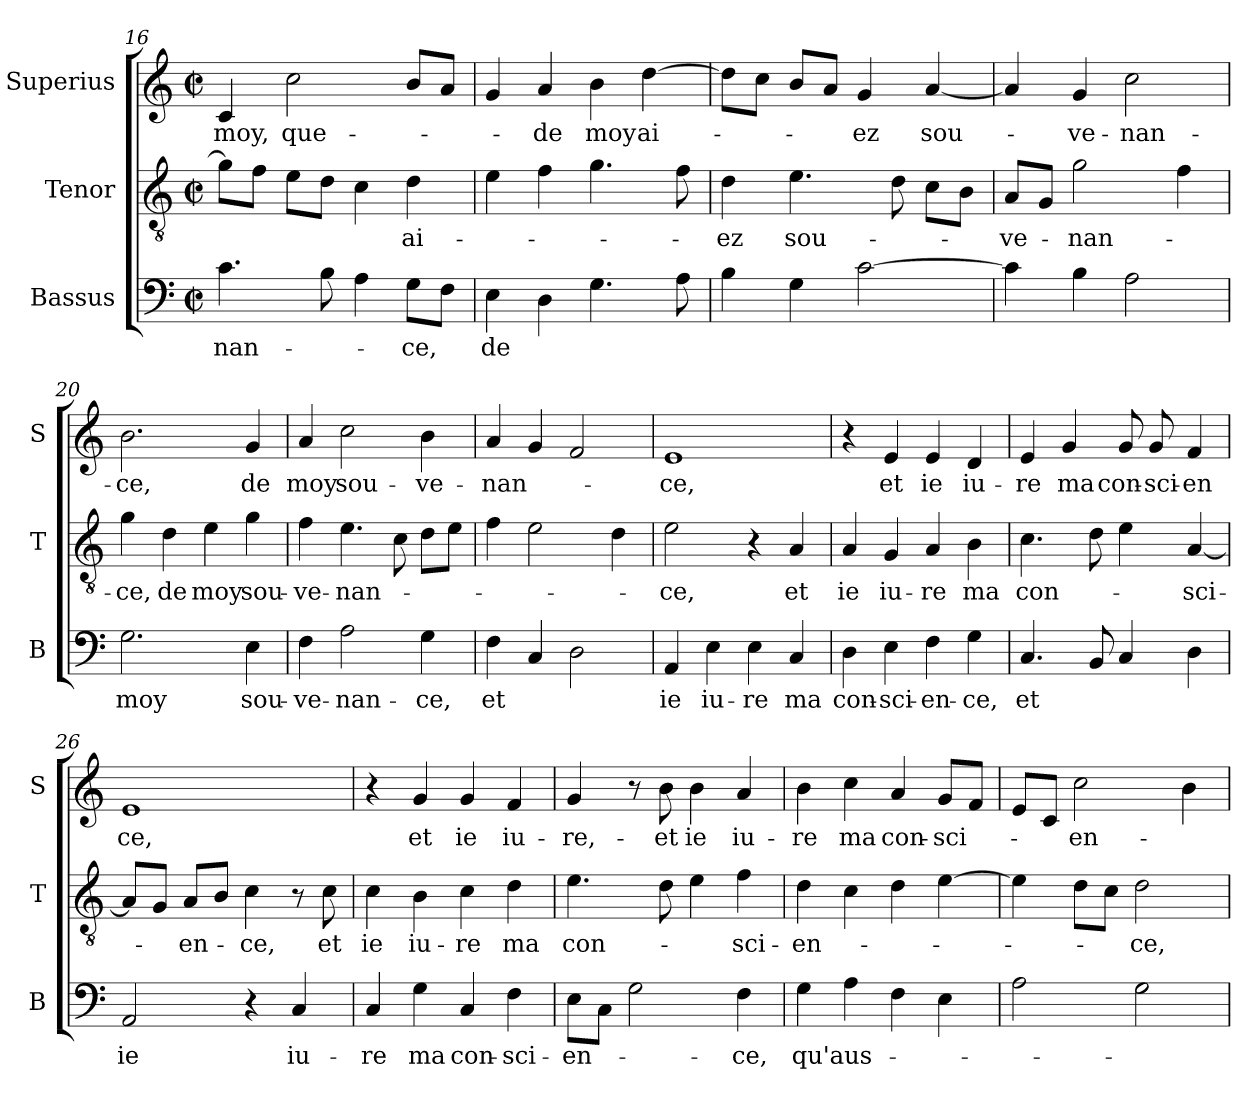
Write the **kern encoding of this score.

**kern	**text	**kern	**text	**kern	**text
*part3	*part3	*part2	*part2	*part1	*part1
*staff3	*staff3	*staff2	*staff2	*staff1	*staff1
*I"Bassus	*	*I"Tenor	*	*I"Superius	*
*I'B	*	*I'T	*	*I'S	*
!!LO:PB:g=z
*clefF4	*	*clefGv2	*	*clefG2	*
*k[]	*	*k[]	*	*k[]	*
*C:	*	*C:	*	*C:	*
*M2/2	*	*M2/2	*	*M2/2	*
*met(c|)	*	*met(c|)	*	*met(c|)	*
=16	=16	=16	=16	=16	=16
!	!LO:LY:b	!	!	!	!LO:LY:b
4.c\	-nan-	8g\L]	.	4c/	moy,
.	.	8f\J	.	.	.
!	!	!	!	!	!LO:LY:b
.	.	8e\L	.	2cc\	que-
8B\	.	8d\J	.	.	.
4A\	.	4c\	.	.	.
!	!LO:LY:b	!	!LO:LY:b	!	!
8G\L	-ce,	4d\	ai-	8b/L	.
8F\J	.	.	.	8a/J	.
=17	=17	=17	=17	=17	=17
!	!LO:LY:b	!	!	!	!
4E\	de	4e\	.	4g/	.
!	!	!	!	!	!LO:LY:b
4D\	.	4f\	.	4a/	-de
!	!	!	!	!	!LO:LY:b
4.G\	.	4.g\	.	4b\	moy
!	!	!	!	!	!LO:LY:b
.	.	.	.	[4dd\	ai-
8A\	.	8f\	.	.	.
=18	=18	=18	=18	=18	=18
!	!	!	!LO:LY:b	!	!
4B\	.	4d\	-ez	8dd\L]	.
.	.	.	.	8cc\J	.
!	!	!	!LO:LY:b	!	!
4G\	.	4.e\	sou-	8b/L	.
.	.	.	.	8a/J	.
!	!	!	!	!	!LO:LY:b
[2c\	.	.	.	4g/	-ez
.	.	8d\	.	.	.
!	!	!	!	!	!LO:LY:b
.	.	8c\L	.	[4a/	sou-
.	.	8B\J	.	.	.
=19	=19	=19	=19	=19	=19
!	!	!	!LO:LY:b	!	!
4c\]	.	8A/L	-ve-	4a/]	.
.	.	8G/J	.	.	.
!	!	!	!LO:LY:b	!	!LO:LY:b
4B\	.	2g\	-nan-	4g/	-ve-
!	!	!	!	!	!LO:LY:b
2A\	.	.	.	2cc\	-nan-
.	.	4f\	.	.	.
=20	=20	=20	=20	=20	=20
!	!LO:LY:b	!	!LO:LY:b	!	!LO:LY:b
2.G\	moy	4g\	-ce,	2.b\	-ce,
!	!	!	!LO:LY:b	!	!
.	.	4d\	de	.	.
!	!	!	!LO:LY:b	!	!
.	.	4e\	moy	.	.
!	!LO:LY:b	!	!LO:LY:b	!	!LO:LY:b
4E\	sou-	4g\	sou-	4g/	de
!!LO:LB:g=z
=21	=21	=21	=21	=21	=21
!	!LO:LY:b	!	!LO:LY:b	!	!LO:LY:b
4F\	-ve-	4f\	-ve-	4a/	moy
!	!LO:LY:b	!	!LO:LY:b	!	!LO:LY:b
2A\	-nan-	4.e\	-nan-	2cc\	sou-
.	.	8c\	.	.	.
!	!LO:LY:b	!	!	!	!LO:LY:b
4G\	-ce,	8d\L	.	4b\	-ve-
.	.	8e\J	.	.	.
=22	=22	=22	=22	=22	=22
!	!LO:LY:b	!	!	!	!LO:LY:b
4F\	et	4f\	.	4a/	-nan-
4C/	.	2e\	.	4g/	.
2D\	.	.	.	2f/	.
.	.	4d\	.	.	.
=23	=23	=23	=23	=23	=23
!	!LO:LY:b	!	!LO:LY:b	!	!LO:LY:b
4AA/	ie	2e\	-ce,	1e	-ce,
!	!LO:LY:b	!	!	!	!
4E\	iu-	.	.	.	.
!	!LO:LY:b	!	!	!	!
4E\	-re	4r	.	.	.
!	!LO:LY:b	!	!LO:LY:b	!	!
4C/	ma	4A/	et	.	.
=24	=24	=24	=24	=24	=24
!	!LO:LY:b	!	!LO:LY:b	!	!
4D\	con-	4A/	ie	4r	.
!	!LO:LY:b	!	!LO:LY:b	!	!LO:LY:b
4E\	-sci-	4G/	iu-	4e/	et
!	!LO:LY:b	!	!LO:LY:b	!	!LO:LY:b
4F\	-en-	4A/	-re	4e/	ie
!	!LO:LY:b	!	!LO:LY:b	!	!LO:LY:b
4G\	-ce,	4B\	ma	4d/	iu-
=25	=25	=25	=25	=25	=25
!	!LO:LY:b	!	!LO:LY:b	!	!LO:LY:b
4.C/	et	4.c\	con-	4e/	-re
!	!	!	!	!	!LO:LY:b
.	.	.	.	4g/	ma
8BB/	.	8d\	.	.	.
!	!	!	!	!	!LO:LY:b
4C/	.	4e\	.	8g/	con-
!	!	!	!	!	!LO:LY:b
.	.	.	.	8g/	-sci-
!	!	!	!LO:LY:b	!	!LO:LY:b
4D\	.	[4A/	-sci-	4f/	-en
!!LO:LB:g=z
=26	=26	=26	=26	=26	=26
!	!LO:LY:b	!	!	!	!LO:LY:b
2AA/	ie	8A/L]	.	1e	ce,
.	.	8G/J	.	.	.
!	!	!	!LO:LY:b	!	!
.	.	8A/L	-en-	.	.
.	.	8B/J	.	.	.
!	!	!	!LO:LY:b	!	!
4r	.	4c\	-ce,	.	.
!	!LO:LY:b	!	!	!	!
4C/	iu-	8r	.	.	.
!	!	!	!LO:LY:b	!	!
.	.	8c\	et	.	.
=27	=27	=27	=27	=27	=27
!	!LO:LY:b	!	!LO:LY:b	!	!
4C/	-re	4c\	ie	4r	.
!	!LO:LY:b	!	!LO:LY:b	!	!LO:LY:b
4G\	ma	4B\	iu-	4g/	et
!	!LO:LY:b	!	!LO:LY:b	!	!LO:LY:b
4C/	con-	4c\	-re	4g/	ie
!	!LO:LY:b	!	!LO:LY:b	!	!LO:LY:b
4F\	-sci-	4d\	ma	4f/	iu-
=28	=28	=28	=28	=28	=28
!	!LO:LY:b	!	!LO:LY:b	!	!LO:LY:b
8E\L	-en-	4.e\	con-	4g/	-re,-
8C\J	.	.	.	.	.
2G\	.	.	.	8r	.
!	!	!	!	!	!LO:LY:b
.	.	8d\	.	8b\	-et
!	!	!	!	!	!LO:LY:b
.	.	4e\	.	4b\	ie
!	!LO:LY:b	!	!LO:LY:b	!	!LO:LY:b
4F\	-ce,	4f\	-sci-	4a/	iu-
=29	=29	=29	=29	=29	=29
!	!LO:LY:b	!	!LO:LY:b	!	!LO:LY:b
4G\	qu'aus-	4d\	-en-	4b\	-re
!	!	!	!	!	!LO:LY:b
4A\	.	4c\	.	4cc\	ma
!	!	!	!	!	!LO:LY:b
4F\	.	4d\	.	4a/	con-
!	!	!	!	!	!LO:LY:b
4E\	.	[4e\	.	8g/L	-sci-
.	.	.	.	8f/J	.
=30	=30	=30	=30	=30	=30
2A\	.	4e\]	.	8e/L	.
.	.	.	.	8c/J	.
!	!	!	!	!	!LO:LY:b
.	.	8d\L	.	2cc\	-en-
.	.	8c\J	.	.	.
!	!	!	!LO:LY:b	!	!
2G\	.	2d\	-ce,	.	.
.	.	.	.	4b\	.
=	=	=	=	=	=
*-	*-	*-	*-	*-	*-
